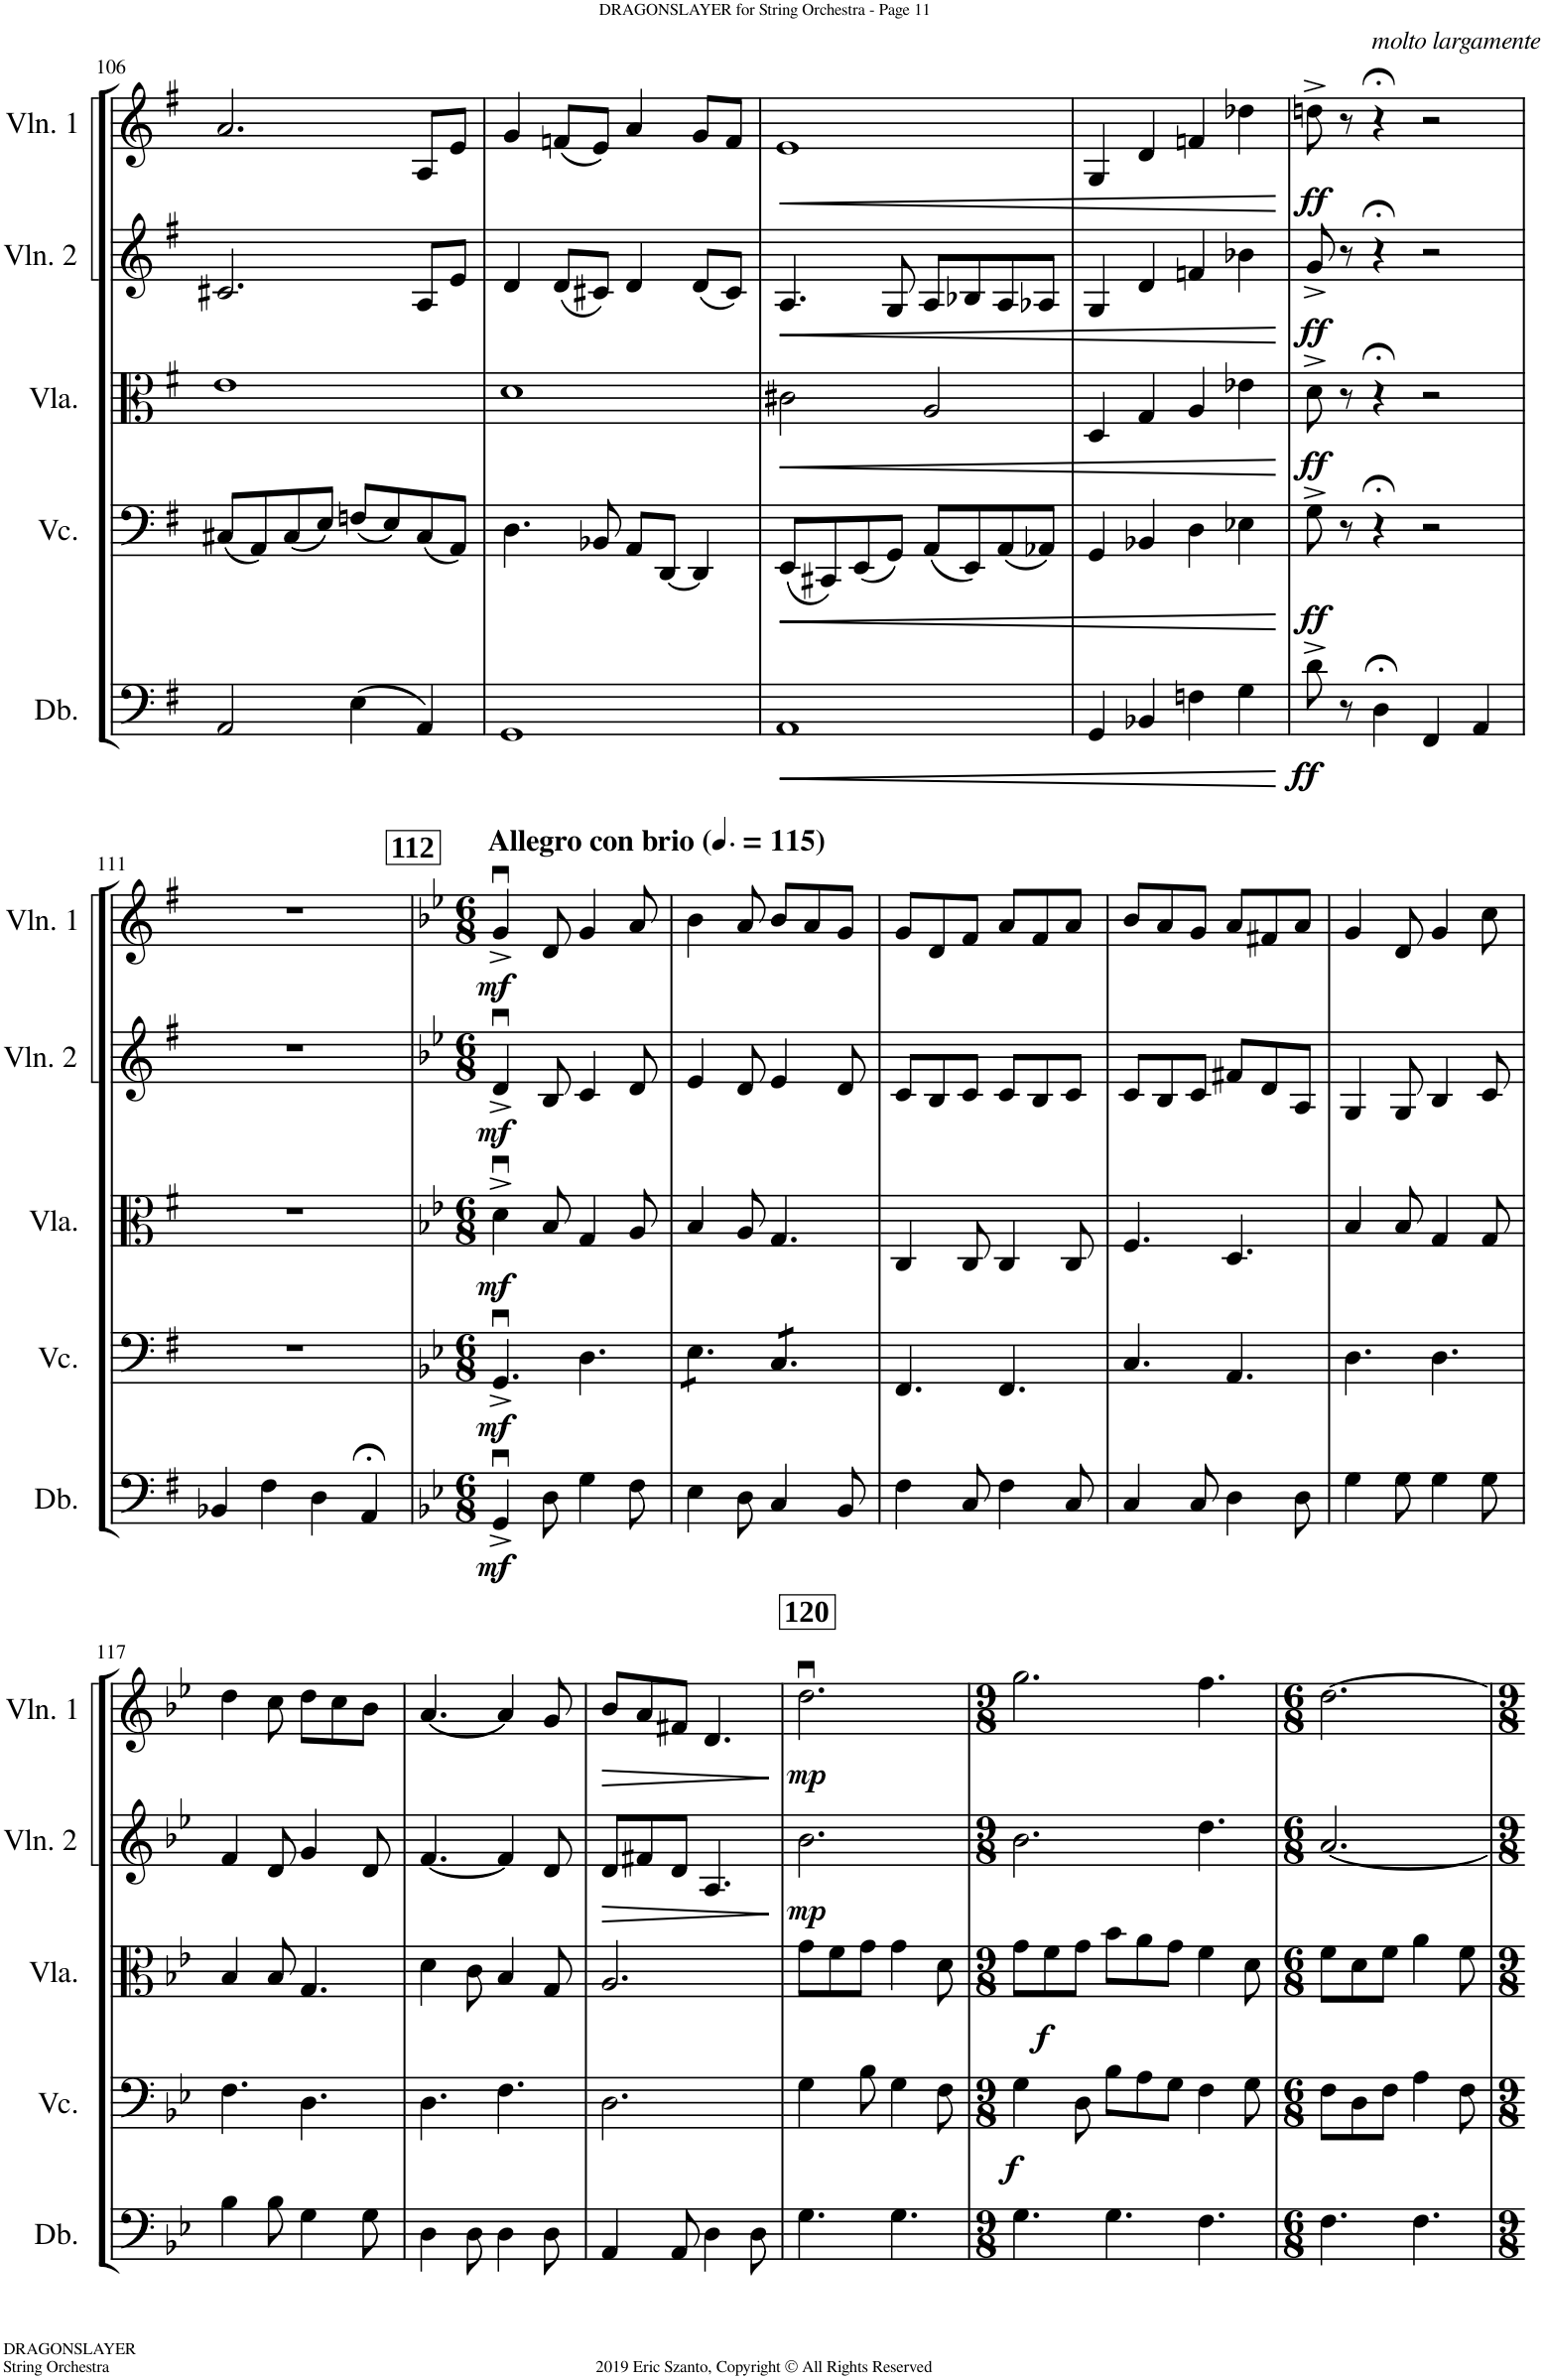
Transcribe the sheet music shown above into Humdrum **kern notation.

**kern	**dynam	**kern	**dynam	**kern	**dynam	**kern	**dynam	**kern	**dynam
*part5	*part5	*part4	*part4	*part3	*part3	*part2	*part2	*part1	*part1
*staff5	*staff5	*staff4	*staff4	*staff3	*staff3	*staff2	*staff2	*staff1	*staff1
*I"Double Bass	*	*I"Cello	*	*I"Viola	*	*I"Violin 2	*	*I"Violin 1	*
*I'Db.	*	*	*	*I'Vla.	*	*I'Vln. 2	*	*I'Vln. 1	*
!!LO:PB:g=z
*clefF4	*	*clefF4	*	*clefC3	*	*clefG2	*	*clefG2	*
*Trd7c12	*	*	*	*	*	*	*	*	*
*k[f#]	*	*k[f#]	*	*k[f#]	*	*k[f#]	*	*k[f#]	*
*M4/4	*	*M4/4	*	*M4/4	*	*M4/4	*	*M4/4	*
=106	=106	=106	=106	=106	=106	=106	=106	=106	=106
2AA/	.	(8C#X/L	.	1e	.	2.c#X/	.	2.a/	.
.	.	8AA/)	.	.	.	.	.	.	.
.	.	(8C#/	.	.	.	.	.	.	.
.	.	8E/J)	.	.	.	.	.	.	.
(4E\	.	(8Fn/L	.	.	.	.	.	.	.
.	.	8E/)	.	.	.	.	.	.	.
4AA/)	.	(8C#/	.	.	.	8A/L	.	8A/L	.
.	.	8AA/J)	.	.	.	8e/J	.	8e/J	.
=107	=107	=107	=107	=107	=107	=107	=107	=107	=107
1GG	.	4.D\	.	1d	.	4d/	.	4g/	.
.	.	.	.	.	.	(8d/L	.	(8fn/L	.
.	.	8BB-X/	.	.	.	8c#X/J)	.	8e/J)	.
.	.	8AA/L	.	.	.	4d/	.	4a/	.
.	.	[8DD/J	.	.	.	.	.	.	.
.	.	4DD/]	.	.	.	(8d/L	.	8g/L	.
.	.	.	.	.	.	8c#/J)	.	8f/J	.
=108	=108	=108	=108	=108	=108	=108	=108	=108	=108
!	!LO:HP:b	!	!LO:HP:b	!	!LO:HP:b	!	!LO:HP:b	!	!LO:HP:b
1AA	<	(8EE/L	<	2c#X\	<	4.A/	<	1e	<
.	.	8CC#X/)	.	.	.	.	.	.	.
.	.	(8EE/	.	.	.	.	.	.	.
.	.	8GG/J)	.	.	.	8G/	.	.	.
.	.	(8AA/L	.	2A/	.	8A/L	.	.	.
.	.	8EE/)	.	.	.	8B-X/	.	.	.
.	.	(8AA/	.	.	.	8A/	.	.	.
.	.	8AA-X/J)	.	.	.	8A-X/J	.	.	.
=109	=109	=109	=109	=109	=109	=109	=109	=109	=109
4GG/	.	4GG/	.	4D/	.	4G/	.	4G/	.
4BB-X/	.	4BB-X/	.	4G/	.	4d/	.	4d/	.
4Fn\	.	4D\	.	4A/	.	4fn/	.	4fn/	.
4G\	.	4E-X\	.	4e-X\	.	4b-X\	.	4dd-X\	.
.	[	.	[	.	[	.	[	.	[
=110	=110	=110	=110	=110	=110	=110	=110	=110	=110
!	!LO:DY:b	!	!LO:DY:b	!	!LO:DY:b	!	!LO:DY:b	!	!LO:DY:b
8d^\	ff	8G^\	ff	8d^\	ff	8g^/	ff	8ddn^\	ff
8r	.	8r	.	8r	.	8r	.	8r	.
4D;<\	.	4r;<	.	4r;<	.	4r;<	.	4r;<	.
!	!	!	!	!	!	!	!	!LO:TX:a:i:t=molto largamente	!
4FF#/	.	2r	.	2r	.	2r	.	2r	.
4AA/	.	.	.	.	.	.	.	.	.
!!LO:LB:g=z
=111	=111	=111	=111	=111	=111	=111	=111	=111	=111
4BB-X/	.	1r	.	1r	.	1r	.	1r	.
4F#\	.	.	.	.	.	.	.	.	.
4D\	.	.	.	.	.	.	.	.	.
4AA;</	.	.	.	.	.	.	.	.	.
=112	=112	=112	=112	=112	=112	=112	=112	=112	=112
!!LO:REH:place=s1:a:B:cj:fs=12:t=112
*k[b-e-]	*	*k[b-e-]	*	*k[b-e-]	*	*k[b-e-]	*	*k[b-e-]	*
*M6/8	*	*M6/8	*	*M6/8	*	*M6/8	*	*M6/8	*
*	*	*	*	*	*	*	*	*MM173	*
!	!	!	!	!	!	!	!	!LO:TX:a:B:t=Allegro con brio	!
!	!LO:DY:b	!	!LO:DY:b	!	!LO:DY:b	!	!LO:DY:b	!	!LO:DY:b
4GGu^/	mf	4.GGu^/	mf	4du^\	mf	4du^/	mf	4gu^/	mf
8D\	.	.	.	8B-/	.	8B-/	.	8d/	.
4G\	.	4.D\	.	4G/	.	4c/	.	4g/	.
8F\	.	.	.	8A/	.	8d/	.	8a/	.
=113	=113	=113	=113	=113	=113	=113	=113	=113	=113
*	*	*tremolo	*	*	*	*	*	*	*
4E-\	.	8E-\L	.	4B-/	.	4e-/	.	4b-\	.
.	.	8E-\	.	.	.	.	.	.	.
8D\	.	8E-\J	.	8A/	.	8d/	.	8a/	.
4C/	.	8C/L	.	4.G/	.	4e-/	.	8b-/L	.
.	.	8C/	.	.	.	.	.	8a/	.
8BB-/	.	8C/J	.	.	.	8d/	.	8g/J	.
*	*	*Xtremolo	*	*	*	*	*	*	*
=114	=114	=114	=114	=114	=114	=114	=114	=114	=114
4F\	.	4.FF/	.	4C/	.	8c/L	.	8g/L	.
.	.	.	.	.	.	8B-/	.	8d/	.
8C/	.	.	.	8C/	.	8c/J	.	8f/J	.
4F\	.	4.FF/	.	4C/	.	8c/L	.	8a/L	.
.	.	.	.	.	.	8B-/	.	8f/	.
8C/	.	.	.	8C/	.	8c/J	.	8a/J	.
=115	=115	=115	=115	=115	=115	=115	=115	=115	=115
4C/	.	4.C/	.	4.F/	.	8c/L	.	8b-/L	.
.	.	.	.	.	.	8B-/	.	8a/	.
8C/	.	.	.	.	.	8c/J	.	8g/J	.
4D\	.	4.AA/	.	4.D/	.	8f#X/L	.	8a/L	.
.	.	.	.	.	.	8d/	.	8f#X/	.
8D\	.	.	.	.	.	8A/J	.	8a/J	.
=116	=116	=116	=116	=116	=116	=116	=116	=116	=116
4G\	.	4.D\	.	4B-/	.	4G/	.	4g/	.
8G\	.	.	.	8B-/	.	8G/	.	8d/	.
4G\	.	4.D\	.	4G/	.	4B-/	.	4g/	.
8G\	.	.	.	8G/	.	8c/	.	8cc\	.
!!LO:LB:g=z
=117	=117	=117	=117	=117	=117	=117	=117	=117	=117
4B-\	.	4.F\	.	4B-/	.	4f/	.	4dd\	.
8B-\	.	.	.	8B-/	.	8d/	.	8cc\	.
4G\	.	4.D\	.	4.G/	.	4g/	.	8dd\L	.
.	.	.	.	.	.	.	.	8cc\	.
8G\	.	.	.	.	.	8d/	.	8b-\J	.
=118	=118	=118	=118	=118	=118	=118	=118	=118	=118
4D\	.	4.D\	.	4d\	.	[4.f/	.	[4.a/	.
8D\	.	.	.	8c\	.	.	.	.	.
4D\	.	4.F\	.	4B-/	.	4f/]	.	4a/]	.
8D\	.	.	.	8G/	.	8d/	.	8g/	.
=119	=119	=119	=119	=119	=119	=119	=119	=119	=119
!	!	!	!	!	!	!	!LO:HP:b	!	!LO:HP:b
4AA/	.	2.D\	.	2.A/	.	8d/L	>	8b-/L	>
.	.	.	.	.	.	8f#X/	.	8a/	.
8AA/	.	.	.	.	.	8d/J	.	8f#X/J	.
4D\	.	.	.	.	.	4.A/	.	4.d/	.
8D\	.	.	.	.	.	.	.	.	.
.	.	.	.	.	.	.	]	.	]
!!LO:REH:place=s1:a:B:cj:fs=12:t=120
=120	=120	=120	=120	=120	=120	=120	=120	=120	=120
!	!	!	!	!	!	!	!LO:DY:b	!	!LO:DY:b
4.G\	.	4G\	.	8g\L	.	2.b-\	mp	2.ddu\	mp
.	.	.	.	8f\	.	.	.	.	.
.	.	8B-\	.	8g\J	.	.	.	.	.
4.G\	.	4G\	.	4g\	.	.	.	.	.
.	.	8F\	.	8d\	.	.	.	.	.
=121	=121	=121	=121	=121	=121	=121	=121	=121	=121
*M9/8	*	*M9/8	*	*M9/8	*	*M9/8	*	*M9/8	*
!	!	!	!LO:DY:b	!	!	!	!	!	!
4.G\	.	4G\	f	8g\L	.	2.b-\	.	2.gg\	.
!	!	!	!	!	!LO:DY:b	!	!	!	!
.	.	.	.	8f\	f	.	.	.	.
.	.	8D\	.	8g\J	.	.	.	.	.
4.G\	.	8B-\L	.	8b-\L	.	.	.	.	.
.	.	8A\	.	8a\	.	.	.	.	.
.	.	8G\J	.	8g\J	.	.	.	.	.
4.F\	.	4F\	.	4f\	.	4.dd\	.	4.ff\	.
.	.	8G\	.	8d\	.	.	.	.	.
=122	=122	=122	=122	=122	=122	=122	=122	=122	=122
*M6/8	*	*M6/8	*	*M6/8	*	*M6/8	*	*M6/8	*
4.F\	.	8F\L	.	8f\L	.	[2.a/	.	[2.dd\	.
.	.	8D\	.	8d\	.	.	.	.	.
.	.	8F\J	.	8f\J	.	.	.	.	.
4.F\	.	4A\	.	4a\	.	.	.	.	.
.	.	8F\	.	8f\	.	.	.	.	.
=	=	=	=	=	=	=	=	=	=
*-	*-	*-	*-	*-	*-	*-	*-	*-	*-
